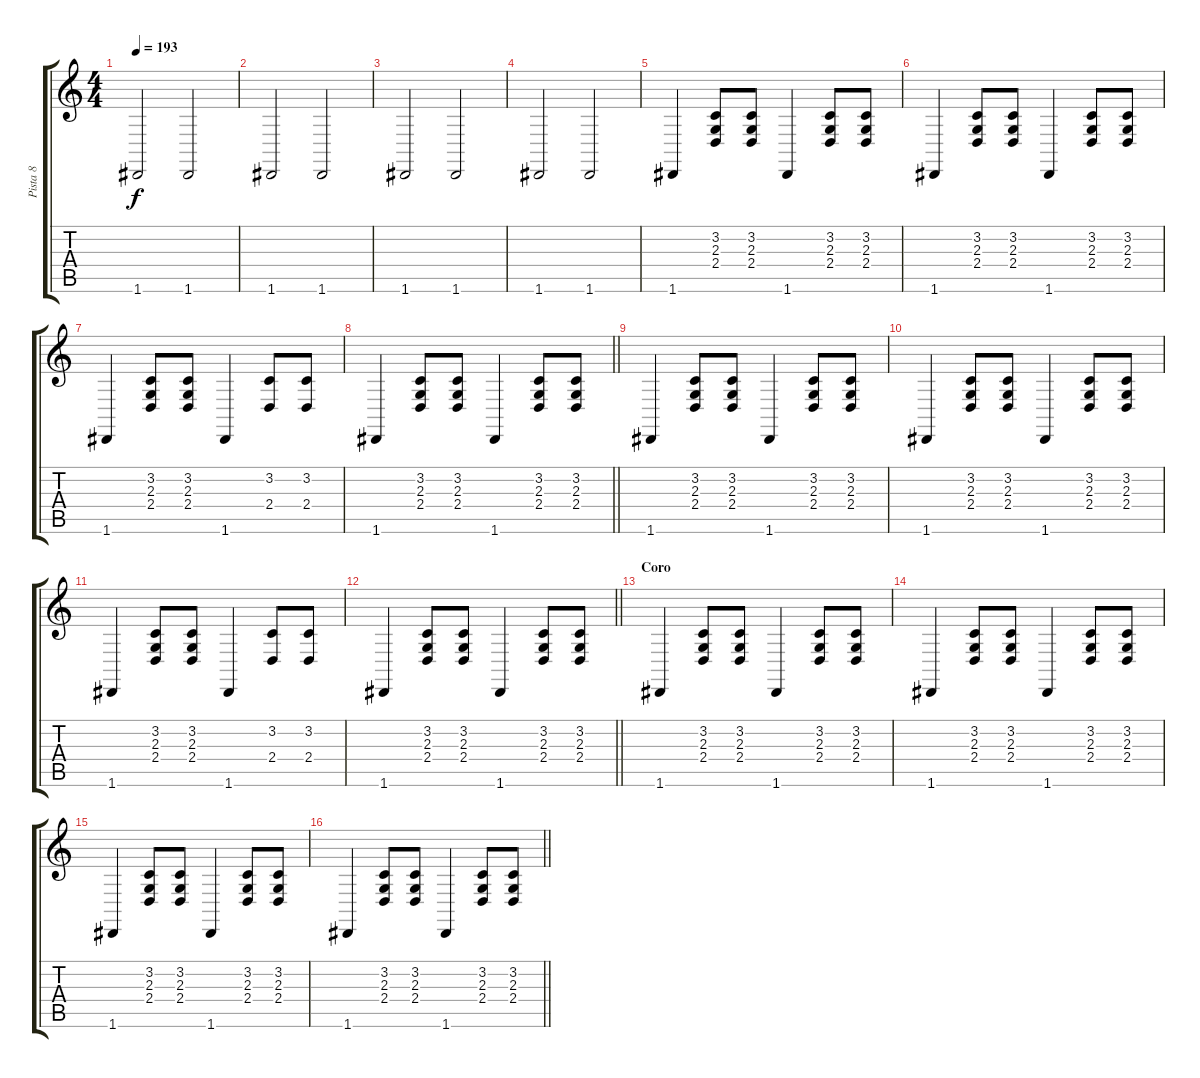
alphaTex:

\track ("Pista 8" "Pista 8") {instrument melodictom}
\staff {score tabs}
\tuning (D4 A3 F3 C3 G2 D2) {hide}
\ts (4 4)
\tempo 193
\clef g2
\ks c
1.6.2{dy f} 1.6.2 |
1.6.2 1.6.2 |
1.6.2 1.6.2 |
1.6.2 1.6.2 |
1.6.4 (3.2 2.3 2.4).8 (3.2 2.3 2.4).8 1.6.4 (3.2 2.3 2.4).8 (3.2 2.3 2.4).8 |
1.6.4 (3.2 2.3 2.4).8 (3.2 2.3 2.4).8 1.6.4 (3.2 2.3 2.4).8 (3.2 2.3 2.4).8 |
1.6.4 (3.2 2.3 2.4).8 (3.2 2.3 2.4).8 1.6.4 (3.2 2.4).8 (3.2 2.4).8 |
\barLineRight lightlight
1.6.4 (3.2 2.3 2.4).8 (3.2 2.3 2.4).8 1.6.4 (3.2 2.3 2.4).8 (3.2 2.3 2.4).8 |
1.6.4 (3.2 2.3 2.4).8 (3.2 2.3 2.4).8 1.6.4 (3.2 2.3 2.4).8 (3.2 2.3 2.4).8 |
1.6.4 (3.2 2.3 2.4).8 (3.2 2.3 2.4).8 1.6.4 (3.2 2.3 2.4).8 (3.2 2.3 2.4).8 |
1.6.4 (3.2 2.3 2.4).8 (3.2 2.3 2.4).8 1.6.4 (3.2 2.4).8 (3.2 2.4).8 |
\barLineRight lightlight
1.6.4 (3.2 2.3 2.4).8 (3.2 2.3 2.4).8 1.6.4 (3.2 2.3 2.4).8 (3.2 2.3 2.4).8 |
\section ("" "Coro")
1.6.4 (3.2 2.3 2.4).8 (3.2 2.3 2.4).8 1.6.4 (3.2 2.3 2.4).8 (3.2 2.3 2.4).8 |
1.6.4 (3.2 2.3 2.4).8 (3.2 2.3 2.4).8 1.6.4 (3.2 2.3 2.4).8 (3.2 2.3 2.4).8 |
1.6.4 (3.2 2.3 2.4).8 (3.2 2.3 2.4).8 1.6.4 (3.2 2.3 2.4).8 (3.2 2.3 2.4).8 |
\barLineRight lightlight
1.6.4 (3.2 2.3 2.4).8 (3.2 2.3 2.4).8 1.6.4 (3.2 2.3 2.4).8 (3.2 2.3 2.4).8
